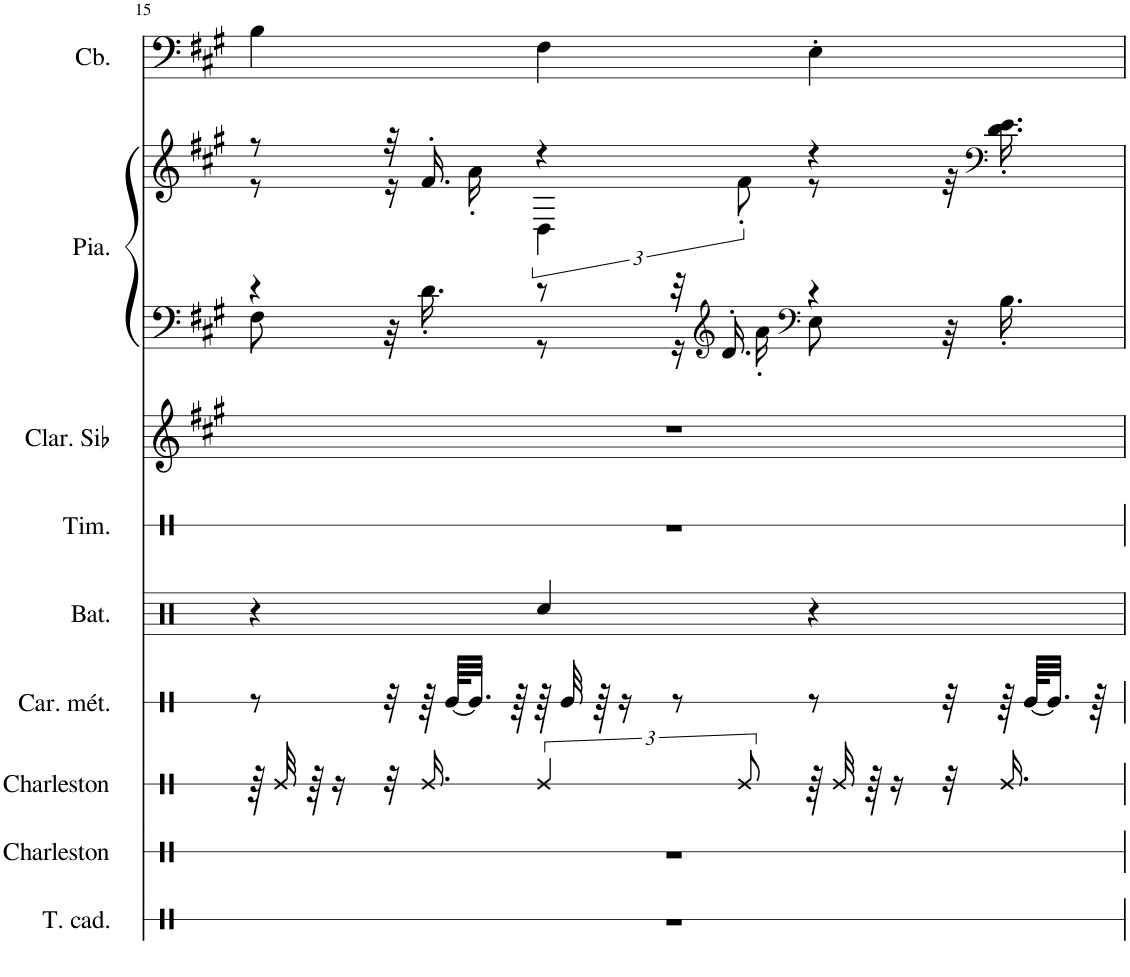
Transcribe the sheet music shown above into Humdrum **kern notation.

**kern	**kern	**kern	**kern	**kern	**kern	**kern	**kern	**kern	**kern
*part9	*part8	*part7	*part6	*part5	*part4	*part3	*part2	*part2	*part1
*staff10	*staff9	*staff8	*staff7	*staff6	*staff5	*staff4	*staff3	*staff2	*staff1
*I"Tambour sur cadre, TOMS	*I"Charleston, OPEN HIHAT	*I"Charleston, CLOSED H.H	*I"Carillon en métal, PERCUSSION	*I"Batterie, SNARE DRUM	*I"Timbre, BASS DRUM	*I"Clarinette en Sib	*I"Piano, A.PIANO 1	*	*I"Contrebasse, ACOU BASS
*I'T. cad.	*I'Charleston	*I'Charleston	*I'Car. mét.	*I'Bat.	*I'Tim.	*I'Clar. Sib	*I'Pia.	*	*I'Cb.
!!LO:PB:g=z
*clefX	*clefX	*clefX	*clefX	*clefX	*clefX	*clefG2	*clefG2	*clefG2	*clefF4
*	*	*	*	*	*	*Trd1c2	*	*	*Trd7c12
*k[]	*k[]	*k[]	*k[]	*k[]	*k[]	*k[f#c#g#]	*k[f#c#g#]	*k[f#c#g#]	*k[f#c#g#]
*M3/4	*M3/4	*M3/4	*M3/4	*M3/4	*M3/4	*M3/4	*M3/4	*M3/4	*M3/4
=15	=15	=15	=15	=15	=15	=15	=15	=15	=15
*	*	*	*	*	*	*	*^	*^	*
2.r	2.r	64r	8r	4r	2.r	2.r	4r	8F#\	8r	8r	4B\
.	.	32Re/	.	.	.	.	.	.	.	.	.
.	.	64r	.	.	.	.	.	.	.	.	.
.	.	16r	.	.	.	.	.	.	.	.	.
.	.	32r	32r	.	.	.	.	32r	32r	16r	.
.	.	16.Re/	64r	.	.	.	.	16.d'\	16.f#'/	.	.
.	.	.	[64Re/KLLL	.	.	.	.	.	.	.	.
.	.	.	32.Re/JJJ]	.	.	.	.	.	.	16a'\	.
.	.	.	64r	.	.	.	.	.	.	.	.
.	.	6Re/	64r	4Rcc/	.	.	8r	8r	4r	6D\	4F#\
.	.	.	32Re/	.	.	.	.	.	.	.	.
.	.	.	64r	.	.	.	.	.	.	.	.
.	.	.	16r	.	.	.	.	.	.	.	.
.	.	.	8r	.	.	.	32r	16r	.	.	.
*	*	*	*	*	*	*	*clefG2	*	*	*	*
.	.	.	.	.	.	.	16.d'/	.	.	.	.
.	.	12Re/	.	.	.	.	.	.	.	12f#'\	.
.	.	.	.	.	.	.	.	16a'\	.	.	.
*	*	*	*	*	*	*	*clefF4	*	*	*	*
.	.	64r	8r	4r	.	.	4r	8E\	4r	8r	4E'\
.	.	32Re/	.	.	.	.	.	.	.	.	.
.	.	64r	.	.	.	.	.	.	.	.	.
.	.	16r	.	.	.	.	.	.	.	.	.
.	.	32r	32r	.	.	.	.	32r	.	32r	.
*	*	*	*	*	*	*	*	*	*clefF4	*	*
.	.	16.Re/	64r	.	.	.	.	16.B'\	.	16.d\' 16.e\'	.
.	.	.	[64Re/KLLL	.	.	.	.	.	.	.	.
.	.	.	32.Re/JJJ]	.	.	.	.	.	.	.	.
.	.	.	64r	.	.	.	.	.	.	.	.
*	*	*	*	*	*	*	*v	*v	*	*	*
*	*	*	*	*	*	*	*	*v	*v	*
=	=	=	=	=	=	=	=	=	=
*-	*-	*-	*-	*-	*-	*-	*-	*-	*-
